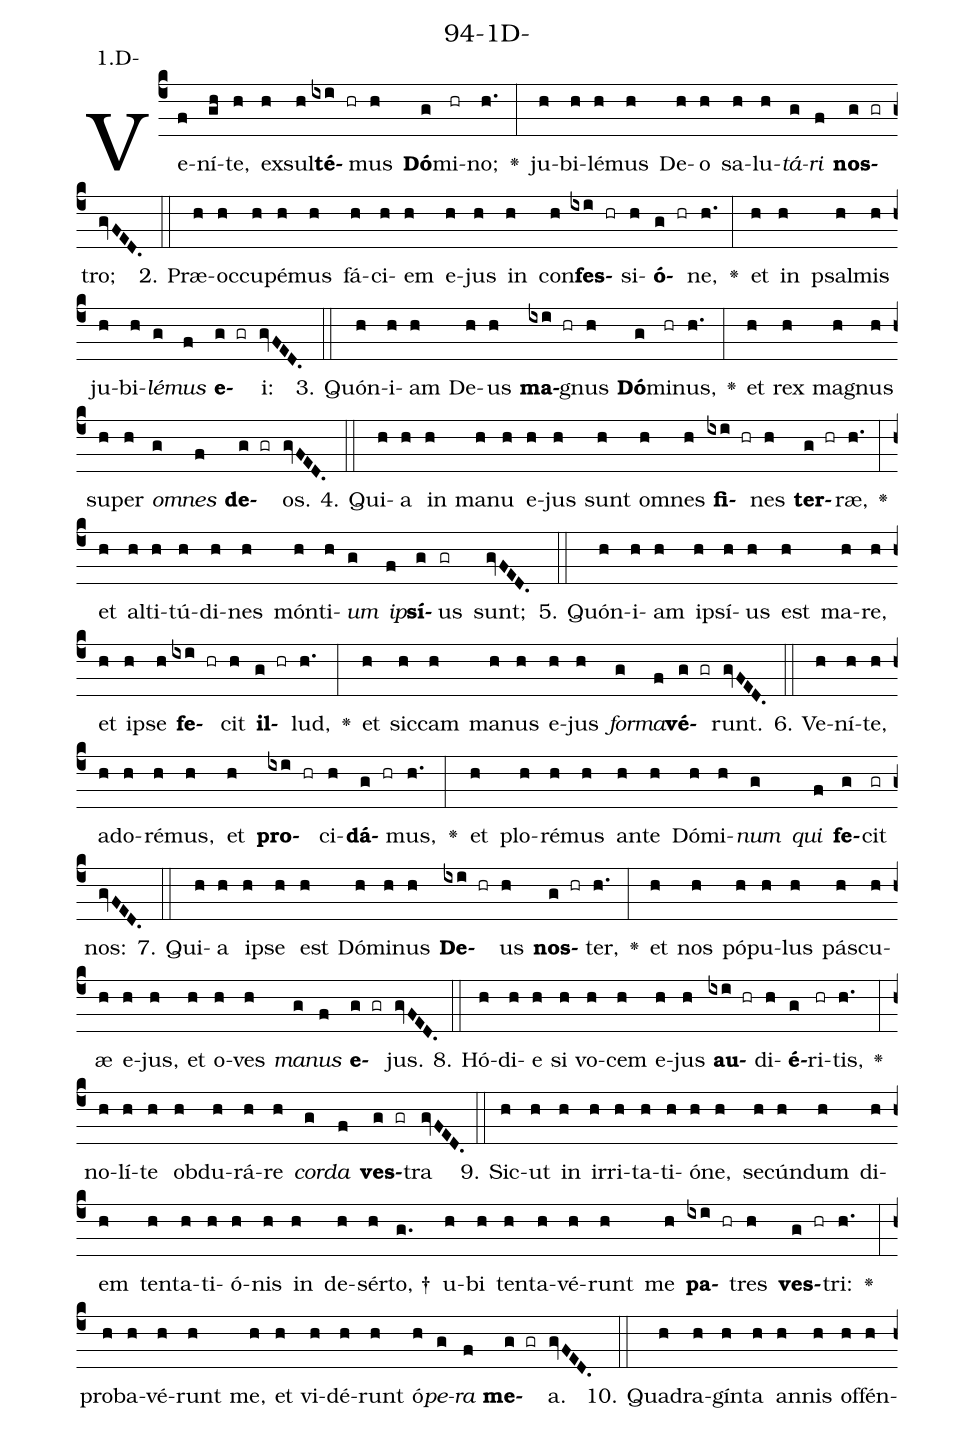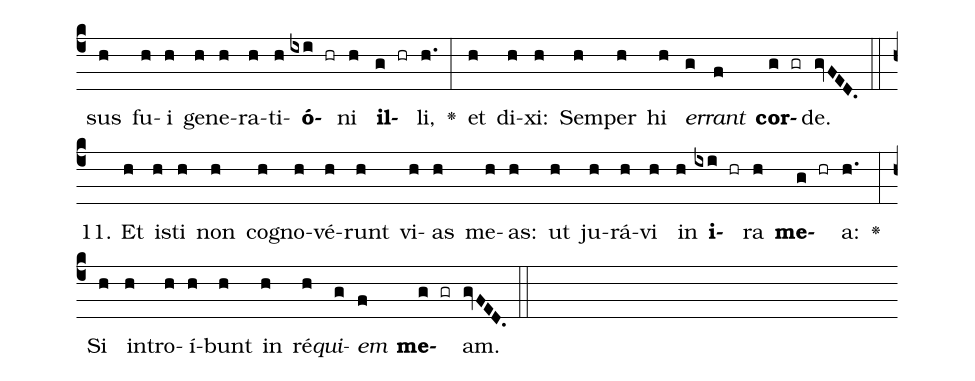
name: 94-1D-;
annotation: 1.D-;
%%
(c4)Ve(f)ní(gh)te,(h) ex(h)sul(h)<b>té</b>(ixi hr)mus(h) <b>Dó</b>(g)mi(hr)no;(h.) <v>\greheightstar</v>(:) ju(h)bi(h)lé(h)mus(h) De(h)o(h) sa(h)lu(h)<i>tá</i>(g)<i>ri</i>(f) <b>nos</b>(g gr)tro;(gvFED.) (::)
2. Præ(h)oc(h)cu(h)pé(h)mus(h) fá(h)ci(h)em(h) e(h)jus(h) in(h) con(h)<b>fes</b>(ixi hr)si(h)<b>ó</b>(g hr)ne,(h.) <v>\greheightstar</v>(:) et(h) in(h) psal(h)mis(h) ju(h)bi(h)<i>lé</i>(g)<i>mus</i>(f) <b>e</b>(g gr)i:(gvFED.) (::)
3. Quón(h)i(h)am(h) De(h)us(h) <b>ma</b>(ixi hr)gnus(h) <b>Dó</b>(g)mi(hr)nus,(h.) <v>\greheightstar</v>(:) et(h) rex(h) ma(h)gnus(h) su(h)per(h) <i>om</i>(g)<i>nes</i>(f) <b>de</b>(g gr)os.(gvFED.) (::)
4. Qui(h)a(h) in(h) ma(h)nu(h) e(h)jus(h) sunt(h) om(h)nes(h) <b>fi</b>(ixi hr)nes(h) <b>ter</b>(g hr)ræ,(h.) <v>\greheightstar</v>(:) et(h) al(h)ti(h)tú(h)di(h)nes(h) món(h)ti(h)<i>um</i>(g) <i>ip</i>(f)<b>sí</b>(g)us(gr) sunt;(gvFED.) (::)
5. Quón(h)i(h)am(h) ip(h)sí(h)us(h) est(h) ma(h)re,(h) et(h) ip(h)se(h) <b>fe</b>(ixi hr)cit(h) <b>il</b>(g hr)lud,(h.) <v>\greheightstar</v>(:) et(h) sic(h)cam(h) ma(h)nus(h) e(h)jus(h) <i>for</i>(g)<i>ma</i>(f)<b>vé</b>(g gr)runt.(gvFED.) (::)
6. Ve(h)ní(h)te,(h) ad(h)o(h)ré(h)mus,(h) et(h) <b>pro</b>(ixi hr)ci(h)<b>dá</b>(g hr)mus,(h.) <v>\greheightstar</v>(:) et(h) plo(h)ré(h)mus(h) an(h)te(h) Dó(h)mi(h)<i>num</i>(g) <i>qui</i>(f) <b>fe</b>(g)cit(gr) nos:(gvFED.) (::)
7. Qui(h)a(h) ip(h)se(h) est(h) Dó(h)mi(h)nus(h) <b>De</b>(ixi hr)us(h) <b>nos</b>(g hr)ter,(h.) <v>\greheightstar</v>(:) et(h) nos(h) pó(h)pu(h)lus(h) pás(h)cu(h)æ(h) e(h)jus,(h) et(h) o(h)ves(h) <i>ma</i>(g)<i>nus</i>(f) <b>e</b>(g gr)jus.(gvFED.) (::)
8. Hó(h)di(h)e(h) si(h) vo(h)cem(h) e(h)jus(h) <b>au</b>(ixi hr)di(h)<b>é</b>(g)ri(hr)tis,(h.) <v>\greheightstar</v>(:) no(h)lí(h)te(h) ob(h)du(h)rá(h)re(h) <i>cor</i>(g)<i>da</i>(f) <b>ves</b>(g gr)tra(gvFED.) (::)
9. Sic(h)ut(h) in(h) ir(h)ri(h)ta(h)ti(h)ó(h)ne,(h) se(h)cún(h)dum(h) di(h)em(h) ten(h)ta(h)ti(h)ó(h)nis(h) in(h) de(h)sér(h)to, †(g.) u(h)bi(h) ten(h)ta(h)vé(h)runt(h) me(h) <b>pa</b>(ixi hr)tres(h) <b>ves</b>(g hr)tri:(h.) <v>\greheightstar</v>(:) pro(h)ba(h)vé(h)runt(h) me,(h) et(h) vi(h)dé(h)runt(h) ó(h)<i>pe</i>(g)<i>ra</i>(f) <b>me</b>(g gr)a.(gvFED.) (::)
10. Qua(h)dra(h)gín(h)ta(h) an(h)nis(h) of(h)fén(h)sus(h) fu(h)i(h) ge(h)ne(h)ra(h)ti(h)<b>ó</b>(ixi hr)ni(h) <b>il</b>(g hr)li,(h.) <v>\greheightstar</v>(:) et(h) di(h)xi:(h) Sem(h)per(h) hi(h) <i>er</i>(g)<i>rant</i>(f) <b>cor</b>(g gr)de.(gvFED.) (::)
11. Et(h) is(h)ti(h) non(h) co(h)gno(h)vé(h)runt(h) vi(h)as(h) me(h)as:(h) ut(h) ju(h)rá(h)vi(h) in(h) <b>i</b>(ixi hr)ra(h) <b>me</b>(g hr)a:(h.) <v>\greheightstar</v>(:) Si(h) in(h)tro(h)í(h)bunt(h) in(h) ré(h)<i>qui</i>(g)<i>em</i>(f) <b>me</b>(g gr)am.(gvFED.) (::)
